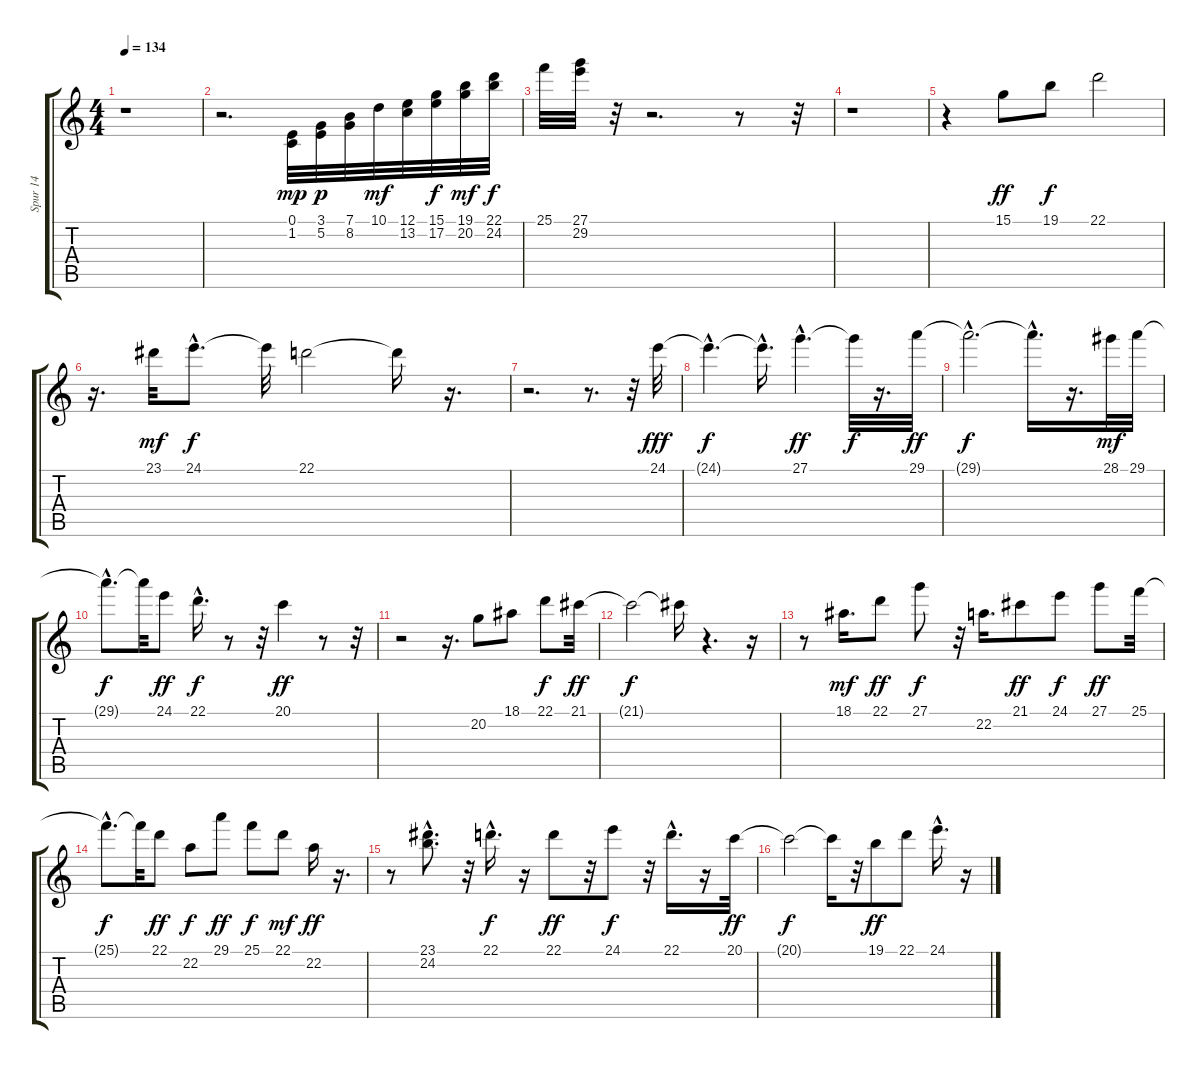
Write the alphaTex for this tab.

\track ("Spur 14" "Spur 14") {instrument vibraphone}
\staff {score tabs}
\tuning (E4 B3 G3 D3 A2 E2) {hide}
\ts (4 4)
\tempo 134
\clef g2
\ks c
r.1{dy f} |
r.2{d} (0.1 1.2).32{dy mp instrument glockenspiel} (3.1 5.2).32{dy p} (7.1 8.2).32 10.1.32{dy mf} (12.1 13.2).32 (15.1 17.2).32{dy f} (19.1 20.2).32{dy mf} (22.1 24.2).32{dy f} |
25.1.32 (27.1 29.2).32 r.32 r.2{d} r.8 r.32 |
r.1 |
r.4 15.1.8{dy ff instrument vibraphone} 19.1.8{dy f} 22.1.2 |
r.16{d} 23.1.32{dy mf} 24.1{hac}.8{d dy f} 24.1{t}.32 22.1.2 22.1{t}.16 r.16{d} |
r.2{d} r.8{d} r.32 24.1.32{dy fff} |
24.1{hac t}.4{d dy f} 24.1{hac t}.16{d} 27.1{hac}.4{d dy ff} 27.1{t}.32{dy f} r.16{d} 29.1.32{dy ff} |
29.1{hac t}.2{d dy f} 29.1{hac t}.16{d} r.16{d} 28.1.32{dy mf} 29.1.32 |
29.1{hac t}.8{d dy f} 29.1{t}.32 24.1.8{dy ff} 22.1{hac}.16{d dy f} r.8 r.32 20.1.4{dy ff} r.8 r.32 |
r.2 r.16{d} 20.2.8 18.1.8 22.1.8{dy f} 21.1.32{dy ff} |
21.1{t}.2{dy f} 21.1{t}.16 r.4{d} r.16 |
r.8 18.1.16{d dy mf} 22.1.8{dy ff} 27.1.8{dy f} r.32 22.2.16{d} 21.1.8{dy ff} 24.1.8{dy f} 27.1.8{dy ff} 25.1.32 |
25.1{hac t}.8{d dy f} 25.1{t}.32 22.1.8{dy ff} 22.2.8{dy f} 29.1.8{dy ff} 25.1.8{dy f} 22.1.8{dy mf} 22.2.16{dy ff} r.16{d} |
r.8 (23.1 24.2{hac}).8{d} r.32 22.1{hac}.16{d dy f} r.16 22.1.8{dy ff} r.32 24.1.8{dy f} r.32 22.1{hac}.16{d} r.16 20.1.32{dy ff} |
20.1{t}.2{dy f} 20.1{t}.16 r.32 19.1.8{dy ff} 22.1.8 24.1{hac}.16{d} r.16
